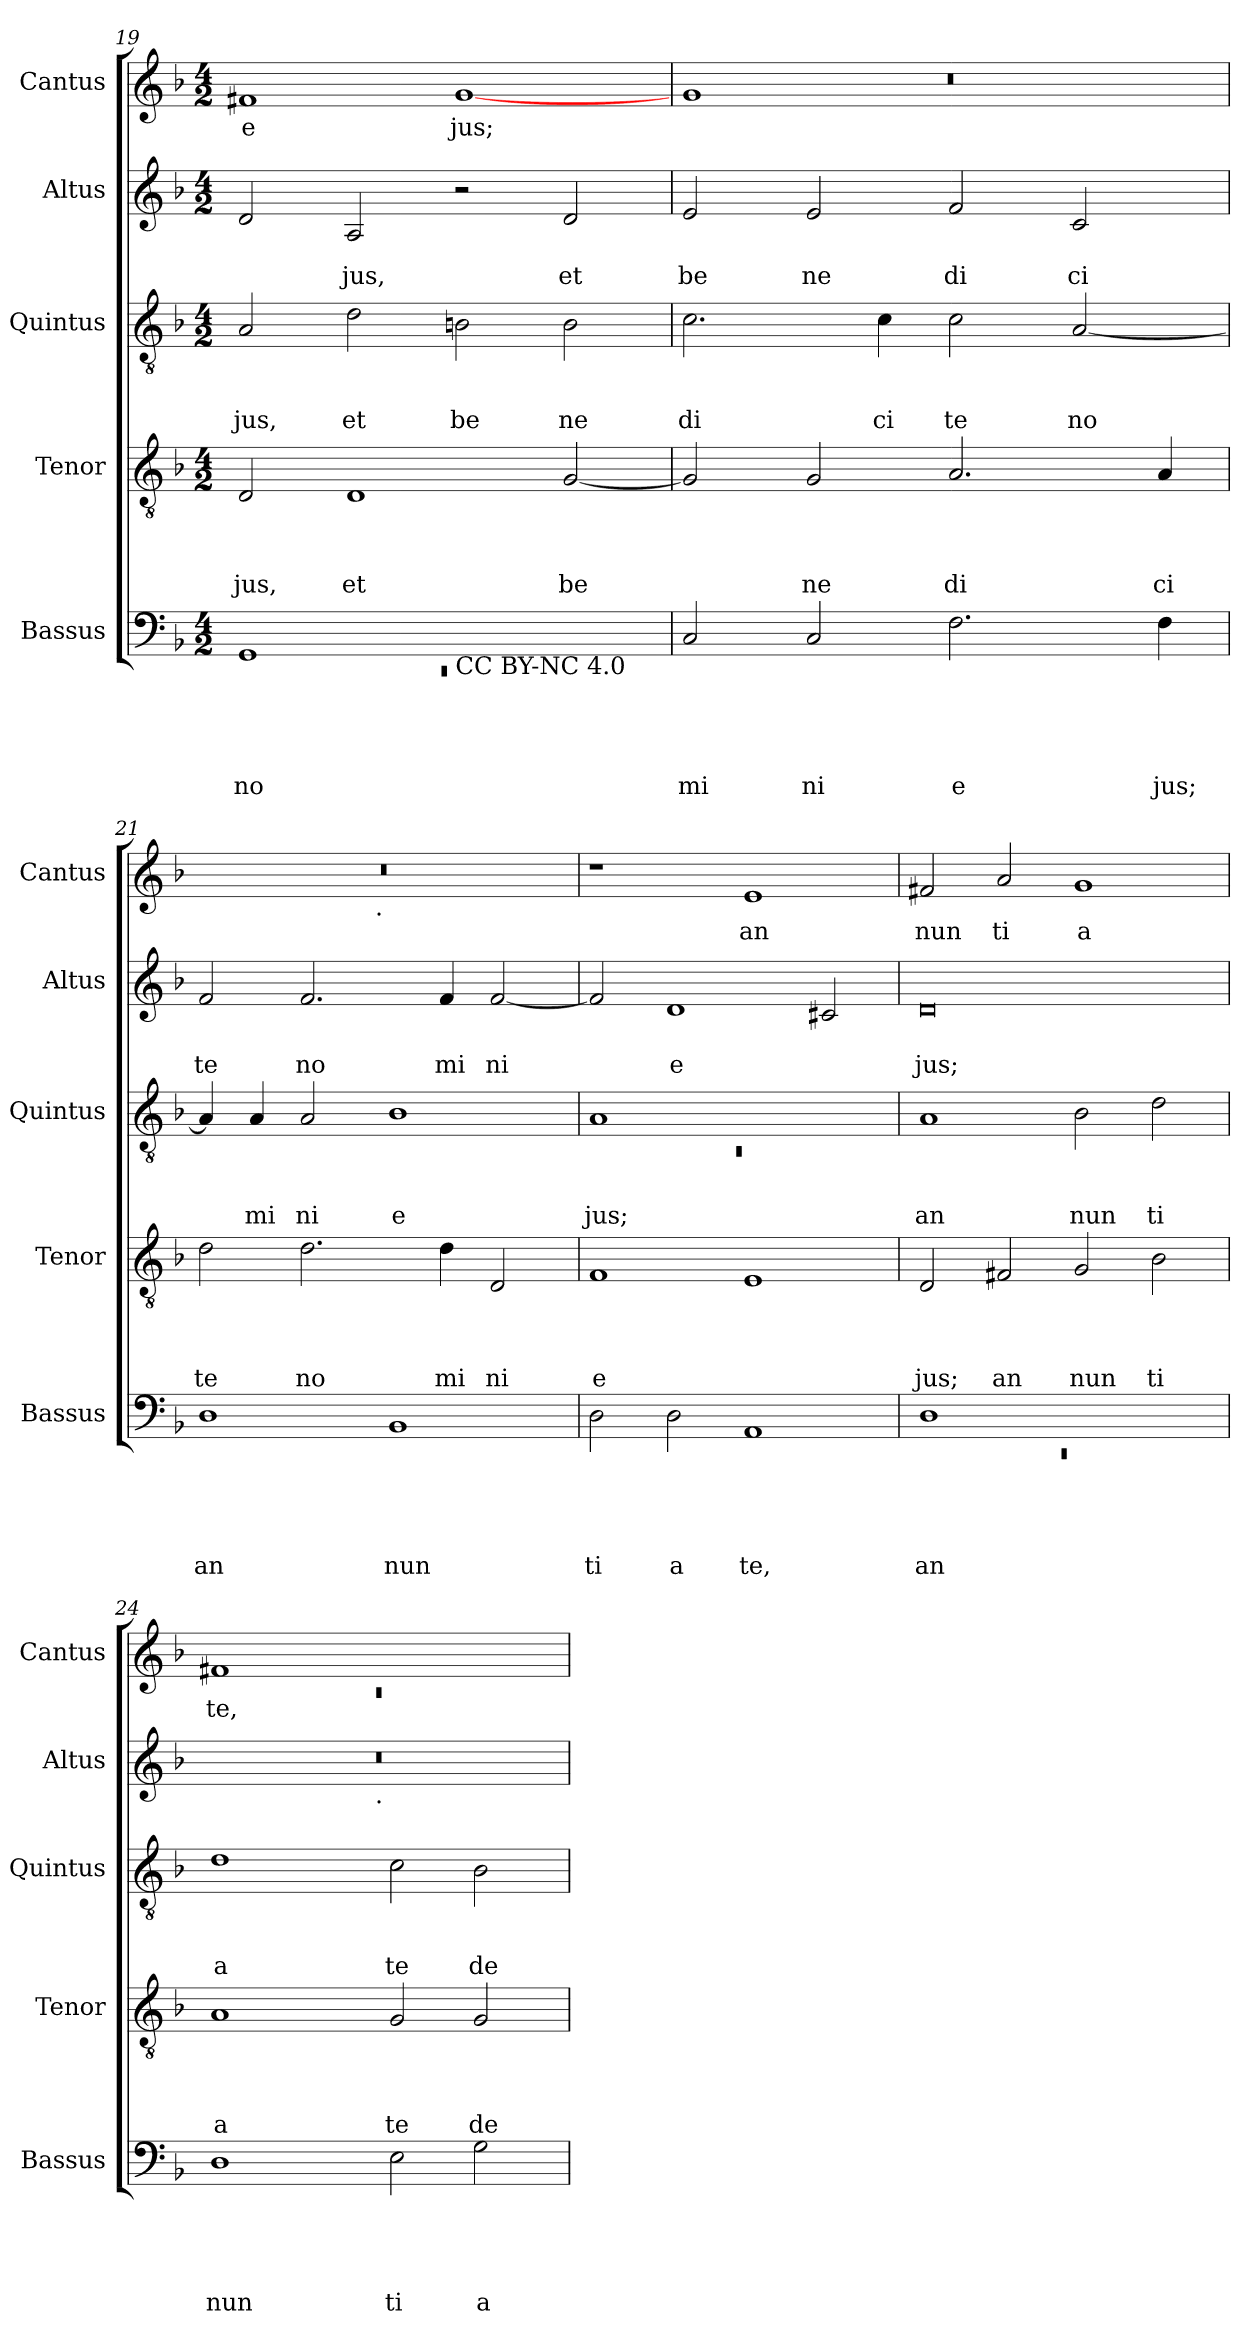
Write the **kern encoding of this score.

**kern	**text	**text	**text	**text	**text	**kern	**text	**text	**text	**text	**kern	**text	**text	**text	**kern	**text	**text	**kern	**text
*part5	*part5	*part5	*part5	*part5	*part5	*part4	*part4	*part4	*part4	*part4	*part3	*part3	*part3	*part3	*part2	*part2	*part2	*part1	*part1
*staff5	*staff5	*staff5	*staff5	*staff5	*staff5	*staff4	*staff4	*staff4	*staff4	*staff4	*staff3	*staff3	*staff3	*staff3	*staff2	*staff2	*staff2	*staff1	*staff1
*I"Bassus	*	*	*	*	*	*I"Tenor	*	*	*	*	*I"Quintus	*	*	*	*I"Altus	*	*	*I"Cantus	*
*I'Bassus	*	*	*	*	*	*I'Tenor	*	*	*	*	*I'Quintus	*	*	*	*I'Altus	*	*	*I'Cantus	*
*clefF4	*	*	*	*	*	*clefGv2	*	*	*	*	*clefGv2	*	*	*	*clefG2	*	*	*clefG2	*
*ITrd-3c-5	*	*	*	*	*	*	*	*	*	*	*ITrd-3c-5	*	*	*	*ITrd-3c-5	*	*	*ITrd-3c-5	*
*k[b-e-]	*	*	*	*	*	*k[b-]	*	*	*	*	*k[b-e-]	*	*	*	*k[b-e-]	*	*	*k[b-e-]	*
*B-:	*	*	*	*	*	*F:	*	*	*	*	*B-:	*	*	*	*B-:	*	*	*B-:	*
*M4/2	*	*	*	*	*	*M4/2	*	*	*	*	*M4/2	*	*	*	*M4/2	*	*	*M4/2	*
=19	=19	=19	=19	=19	=19	=19	=19	=19	=19	=19	=19	=19	=19	=19	=19	=19	=19	=19	=19
*^	*	*	*	*	*	*	*	*	*	*	*	*	*	*	*	*	*	*	*
!	!LO:N:vis=1	!	!	!	!	!LO:LY:b	!	!	!	!	!LO:LY:b	!	!	!	!LO:LY:b	!	!	!	!	!LO:LY:b
*	*^	*	*	*	*	*	*	*	*	*	*	*	*	*	*	*	*	*	*	*
0ryy	0rEE	1C	.	.	.	.	no	2D/	.	.	.	jus,	2d/	.	.	jus,	2g/	.	.	1bn	e
!	!	!	!	!	!	!	!	!	!	!	!	!LO:LY:b	!	!	!	!LO:LY:b	!	!	!LO:LY:b	!	!
.	.	.	.	.	.	.	.	1D	.	.	.	et	2g\	.	.	et	2d/	.	jus,	.	.
!	!	!LO:TX:b:t=CC BY-NC 4.0	!	!	!	!	!	!	!	!	!	!	!	!	!	!	!	!	!	!	!
!	!	!	!	!	!	!	!	!	!	!	!	!	!	!	!	!LO:LY:b	!	!	!	!	!LO:LY:b
.	.	1ryy	.	.	.	.	.	.	.	.	.	.	2en\	.	.	be	2r	.	.	[>1cc	jus;
!	!	!	!	!	!	!	!	!	!	!	!	!LO:LY:b	!	!	!	!LO:LY:b	!	!	!LO:LY:b	!	!
.	.	.	.	.	.	.	.	[>2G/	.	.	.	be	2e\	.	.	ne	2g/	.	et	.	.
*v	*v	*v	*	*	*	*	*	*	*	*	*	*	*	*	*	*	*	*	*	*	*
!!LO:PB:g=z
=20	=20	=20	=20	=20	=20	=20	=20	=20	=20	=20	=20	=20	=20	=20	=20	=20	=20	=20	=20
*	*	*	*	*	*	*	*	*	*	*	*	*	*	*	*	*	*	*^	*
*	*	*	*	*	*	*	*	*	*	*	*	*	*	*	*	*	*	*	*^	*
!	!	!	!	!	!LO:LY:b	!	!	!	!	!	!	!	!	!LO:LY:b	!	!	!LO:LY:b	!	!	!LO:N:vis=1	!
2F/	.	.	.	.	mi	2G/]	.	.	.	.	2.f\	.	.	di	2a/	.	be	32ryy	1cc	0r	.
.	.	.	.	.	.	.	.	.	.	.	.	.	.	.	.	.	.	1ryy	.	.	.
!	!	!	!	!	!LO:LY:b	!	!	!	!	!LO:LY:b	!	!	!	!	!	!	!LO:LY:b	!	!	!	!
2F/	.	.	.	.	ni	2G/	.	.	.	ne	.	.	.	.	2a/	.	ne	.	.	.	.
!	!	!	!	!	!	!	!	!	!	!	!	!	!	!LO:LY:b	!	!	!	!	!	!	!
.	.	.	.	.	.	.	.	.	.	.	4f\	.	.	ci	.	.	.	.	.	.	.
!	!	!	!	!	!LO:LY:b	!	!	!	!	!LO:LY:b	!	!	!	!LO:LY:b	!	!	!LO:LY:b	!	!	!	!
2.B-\	.	.	.	.	e	2.A/	.	.	.	di	2f\	.	.	te	2b-/	.	di	.	1ryy	.	.
.	.	.	.	.	.	.	.	.	.	.	.	.	.	.	.	.	.	2ryy	.	.	.
!	!	!	!	!	!	!	!	!	!	!	!	!	!	!LO:LY:b	!	!	!LO:LY:b	!	!	!	!
.	.	.	.	.	.	.	.	.	.	.	[<2d/	.	.	no	2f/	.	ci	.	.	.	.
.	.	.	.	.	.	.	.	.	.	.	.	.	.	.	.	.	.	4...ryy	.	.	.
!	!	!	!	!	!LO:LY:b	!	!	!	!	!LO:LY:b	!	!	!	!	!	!	!	!	!	!	!
4B-\	.	.	.	.	jus;	4A/	.	.	.	ci	.	.	.	.	.	.	.	.	.	.	.
*	*	*	*	*	*	*	*	*	*	*	*	*	*	*	*	*	*	*v	*v	*v	*
=21	=21	=21	=21	=21	=21	=21	=21	=21	=21	=21	=21	=21	=21	=21	=21	=21	=21	=21	=21
!	!	!	!	!	!LO:LY:b	!	!	!	!	!LO:LY:b	!	!	!	!	!	!	!LO:LY:b	!	!
*	*	*	*	*	*	*	*	*	*	*	*	*	*	*	*	*	*	*^	*
1G	.	.	.	.	an	2d\	.	.	.	te	4d/]	.	.	.	2b-/	.	te	0r	2ryy	.
!	!	!	!	!	!	!	!	!	!	!	!	!	!	!LO:LY:b	!	!	!	!	!	!
.	.	.	.	.	.	.	.	.	.	.	4d/	.	.	mi	.	.	.	.	.	.
!	!	!	!	!	!	!	!	!	!	!LO:LY:b	!	!	!	!LO:LY:b	!	!	!LO:LY:b	!	!	!
.	.	.	.	.	.	2.d\	.	.	.	no	2d/	.	.	ni	2.b-/	.	no	.	4...ryy	.
!	!	!	!	!	!	!	!	!	!	!	!	!	!	!	!	!	!	!	!LO:TX:b:t=.	!
.	.	.	.	.	.	.	.	.	.	.	.	.	.	.	.	.	.	.	1ryy	.
!	!	!	!	!	!LO:LY:b	!	!	!	!	!	!	!	!	!LO:LY:b	!	!	!	!	!	!
1E-	.	.	.	.	nun	.	.	.	.	.	1e-	.	.	e	.	.	.	.	.	.
!	!	!	!	!	!	!	!	!	!	!LO:LY:b	!	!	!	!	!	!	!LO:LY:b	!	!	!
.	.	.	.	.	.	4d\	.	.	.	mi	.	.	.	.	4b-/	.	mi	.	.	.
!	!	!	!	!	!	!	!	!	!	!LO:LY:b	!	!	!	!	!	!	!LO:LY:b	!	!	!
.	.	.	.	.	.	2D/	.	.	.	ni	.	.	.	.	[<2b-/	.	ni	.	.	.
.	.	.	.	.	.	.	.	.	.	.	.	.	.	.	.	.	.	.	32ryy	.
=22	=22	=22	=22	=22	=22	=22	=22	=22	=22	=22	=22	=22	=22	=22	=22	=22	=22	=22	=22	=22
*	*	*	*	*	*	*	*	*	*	*	*^	*	*	*	*	*	*	*	*	*
!	!	!	!	!	!LO:LY:b	!	!	!	!	!LO:LY:b:rj	!	!LO:N:vis=1	!	!	!LO:LY:b	!	!	!	!	!	!
*	*	*	*	*	*	*	*	*	*	*	*	*	*	*	*	*	*	*	*v	*v	*
2G\	.	.	.	.	ti	1F	.	.	.	e	1d	0rC	.	.	jus;	2b-/]	.	.	1r	.
!	!	!	!	!	!LO:LY:b	!	!	!	!	!	!	!	!	!	!	!	!	!LO:LY:b:rj	!	!
2G\	.	.	.	.	a	.	.	.	.	.	.	.	.	.	.	1g	.	e	.	.
!	!	!	!	!	!LO:LY:b	!	!	!	!	!	!	!	!	!	!	!	!	!	!	!LO:LY:b
1D	.	.	.	.	te,	1E	.	.	.	.	1ryy	.	.	.	.	.	.	.	1a	an
.	.	.	.	.	.	.	.	.	.	.	.	.	.	.	.	2f#/	.	.	.	.
*	*	*	*	*	*	*	*	*	*	*	*v	*v	*	*	*	*	*	*	*	*
=23	=23	=23	=23	=23	=23	=23	=23	=23	=23	=23	=23	=23	=23	=23	=23	=23	=23	=23	=23
*^	*	*	*	*	*	*	*	*	*	*	*	*	*	*	*	*	*	*	*
!	!LO:N:vis=1	!	!	!	!	!LO:LY:b	!	!	!	!	!LO:LY:b	!	!	!	!LO:LY:b	!	!	!LO:LY:b	!	!LO:LY:b
1G	0rEE	.	.	.	.	an	2D/	.	.	.	jus;	1d	.	.	an	0g	.	jus;	2bn/	nun
!	!	!	!	!	!	!	!	!	!	!	!LO:LY:b	!	!	!	!	!	!	!	!	!LO:LY:b
.	.	.	.	.	.	.	2F#X/	.	.	.	an	.	.	.	.	.	.	.	2dd/	ti
!	!	!	!	!	!	!	!	!	!	!	!LO:LY:b	!	!	!	!LO:LY:b	!	!	!	!	!LO:LY:b
1ryy	.	.	.	.	.	.	2G/	.	.	.	nun	2e-\	.	.	nun	.	.	.	1cc	a
!	!	!	!	!	!	!	!	!	!	!	!LO:LY:b	!	!	!	!LO:LY:b	!	!	!	!	!
.	.	.	.	.	.	.	2B-\	.	.	.	ti	2g\	.	.	ti	.	.	.	.	.
*v	*v	*	*	*	*	*	*	*	*	*	*	*	*	*	*	*	*	*	*	*
=24	=24	=24	=24	=24	=24	=24	=24	=24	=24	=24	=24	=24	=24	=24	=24	=24	=24	=24	=24
*	*	*	*	*	*	*	*	*	*	*	*	*	*	*	*	*	*	*^	*
!	!	!	!	!	!LO:LY:b	!	!	!	!	!LO:LY:b	!	!	!	!LO:LY:b	!	!	!	!	!LO:N:vis=1	!LO:LY:b
*	*	*	*	*	*	*	*	*	*	*	*	*	*	*	*^	*	*	*	*	*
1G	.	.	.	.	nun	1A	.	.	.	a	1g	.	.	a	0r	2ryy	.	.	1bn	0rc	te,
.	.	.	.	.	.	.	.	.	.	.	.	.	.	.	.	4...ryy	.	.	.	.	.
!	!	!	!	!	!	!	!	!	!	!	!	!	!	!	!	!LO:TX:b:t=.	!	!	!	!	!
.	.	.	.	.	.	.	.	.	.	.	.	.	.	.	.	1ryy	.	.	.	.	.
!	!	!	!	!	!LO:LY:b	!	!	!	!	!LO:LY:b	!	!	!	!LO:LY:b	!	!	!	!	!	!	!
2A\	.	.	.	.	ti	2G/	.	.	.	te	2f\	.	.	te	.	.	.	.	1ryy	.	.
!	!	!	!	!	!LO:LY:b	!	!	!	!	!LO:LY:b	!	!	!	!LO:LY:b	!	!	!	!	!	!	!
2c\	.	.	.	.	a	2G/	.	.	.	de	2e-\	.	.	de	.	.	.	.	.	.	.
.	.	.	.	.	.	.	.	.	.	.	.	.	.	.	.	32ryy	.	.	.	.	.
*	*	*	*	*	*	*	*	*	*	*	*	*	*	*	*v	*v	*	*	*	*	*
*	*	*	*	*	*	*	*	*	*	*	*	*	*	*	*	*	*	*v	*v	*
=	=	=	=	=	=	=	=	=	=	=	=	=	=	=	=	=	=	=	=
*-	*-	*-	*-	*-	*-	*-	*-	*-	*-	*-	*-	*-	*-	*-	*-	*-	*-	*-	*-
